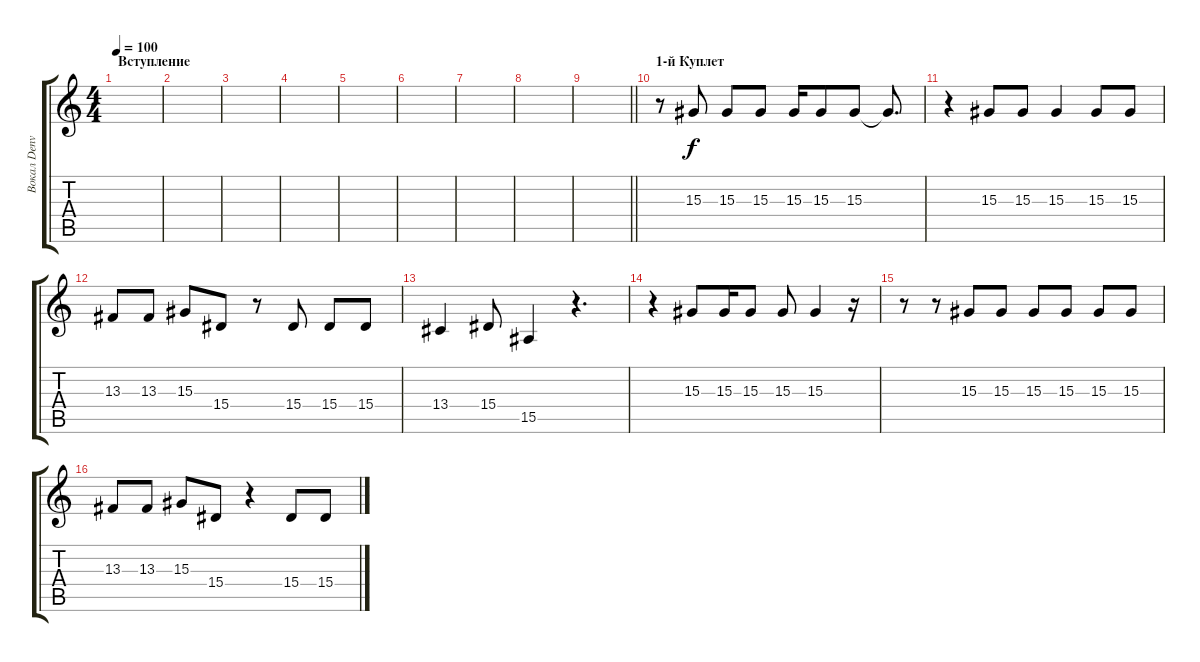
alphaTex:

\track ("Вокал Denver" "Вокал Denv") {instrument frenchhorn}
\staff {score tabs}
\tuning (D4 A3 F3 C3 G2 D2) {hide}
\ts (4 4)
\section ("" "Вступление")
\tempo 100
\clef g2
\ks c
|
|
|
|
|
|
|
|
\barLineRight lightlight
|
\section ("" "1-й Куплет")
r.8 15.3.8 15.3.8 15.3.8 15.3.16 15.3.8 15.3.8 15.3{t}.8{d} |
r.4 15.3.8 15.3.8 15.3.4 15.3.8 15.3.8 |
13.3.8 13.3.8 15.3.8 15.4.8 r.8 15.4.8 15.4.8 15.4.8 |
13.4.4 15.4.8 15.5.4 r.4{d} |
r.4 15.3.8 15.3.16 15.3.8 15.3.8 15.3.4 r.16 |
r.8 r.8 15.3.8 15.3.8 15.3.8 15.3.8 15.3.8 15.3.8 |
13.3.8 13.3.8 15.3.8 15.4.8 r.4 15.4.8 15.4.8
